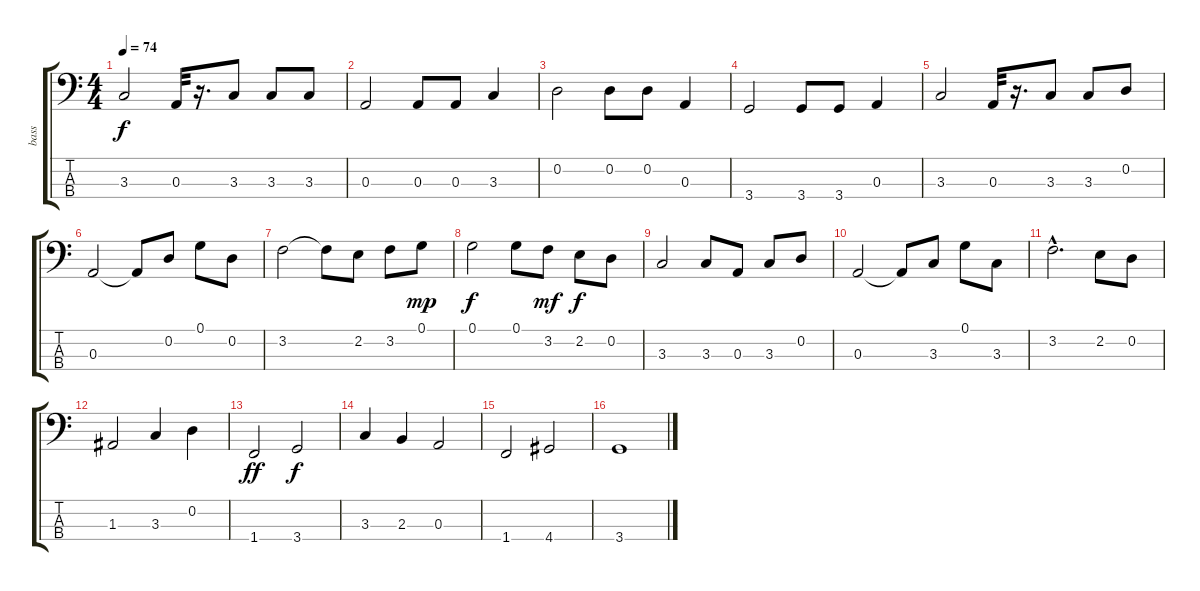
\track ("bass" "bass") {instrument electricbassfinger}
\staff {score tabs}
\tuning (G2 D2 A1 E1) {hide}
\ts (4 4)
\tempo 74
\clef f4
\ks c
3.3.2{dy f} 0.3.32 r.16{d} 3.3.8 3.3.8 3.3.8 |
0.3.2 0.3.8 0.3.8 3.3.4 |
0.2.2 0.2.8 0.2.8 0.3.4 |
3.4.2 3.4.8 3.4.8 0.3.4 |
3.3.2 0.3.32 r.16{d} 3.3.8 3.3.8 0.2.8 |
0.3.2 0.3{t}.8 0.2.8 0.1.8 0.2.8 |
3.2.2 3.2{t}.8 2.2.8 3.2.8 0.1.8{dy mp} |
0.1.2{dy f} 0.1.8 3.2.8{dy mf} 2.2.8{dy f} 0.2.8 |
3.3.2 3.3.8 0.3.8 3.3.8 0.2.8 |
0.3.2 0.3{t}.8 3.3.8 0.1.8 3.3.8 |
3.2{hac}.2{d} 2.2.8 0.2.8 |
1.3.2 3.3.4 0.2.4 |
1.4.2{dy ff} 3.4.2{dy f} |
3.3.4 2.3.4 0.3.2 |
1.4.2 4.4.2 |
3.4.1
